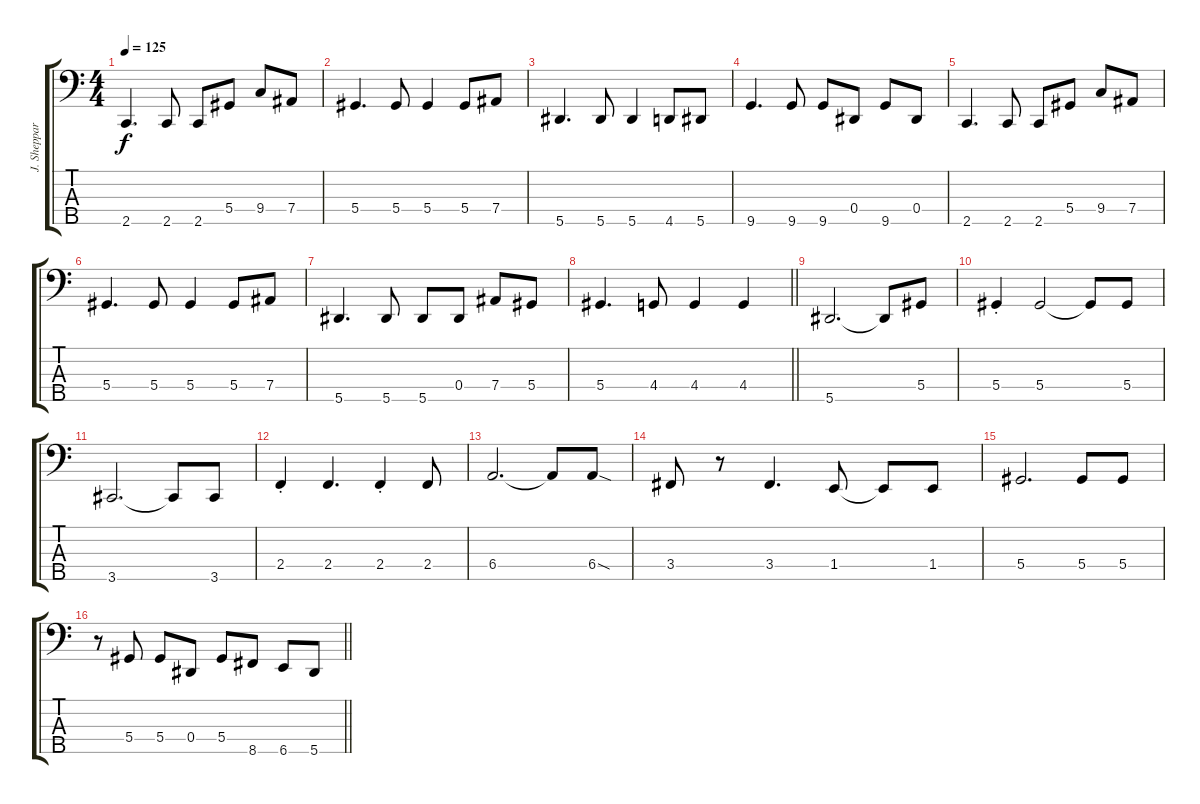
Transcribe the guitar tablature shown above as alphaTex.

\track ("J. Sheppard (Bass)" "J. Sheppar") {instrument electricbassfinger}
\staff {score tabs}
\tuning (Gb2 Db2 Ab1 Eb1 Bb0) {hide}
\ts (4 4)
\tempo 125
\clef f4
\ks c
2.5.4{d dy f} 2.5.8 2.5.8 5.4.8 9.4.8 7.4.8 |
5.4.4{d} 5.4.8 5.4.4 5.4.8 7.4.8 |
5.5.4{d} 5.5.8 5.5.4 4.5.8 5.5.8 |
9.5.4{d} 9.5.8 9.5.8 0.4.8 9.5.8 0.4.8 |
2.5.4{d} 2.5.8 2.5.8 5.4.8 9.4.8 7.4.8 |
5.4.4{d} 5.4.8 5.4.4 5.4.8 7.4.8 |
5.5.4{d} 5.5.8 5.5.8 0.4.8 7.4.8 5.4.8 |
\barLineRight lightlight
5.4.4{d} 4.4.8 4.4.4 4.4.4 |
\section ("" "")
5.5.2{d} 5.5{t}.8 5.4.8 |
5.4{st}.4 5.4.2 5.4{t}.8 5.4.8 |
3.5.2{d} 3.5{t}.8 3.5.8 |
2.4{st}.4 2.4.4{d} 2.4{st}.4 2.4.8 |
6.4.2{d} 6.4{t}.8 6.4{sod}.8 |
3.4.8 r.8 3.4.4{d} 1.4.8 1.4{t}.8 1.4.8 |
5.4.2{d} 5.4.8 5.4.8 |
\barLineRight lightlight
r.8 5.4.8 5.4.8 0.4.8 5.4.8 8.5.8 6.5.8 5.5.8
